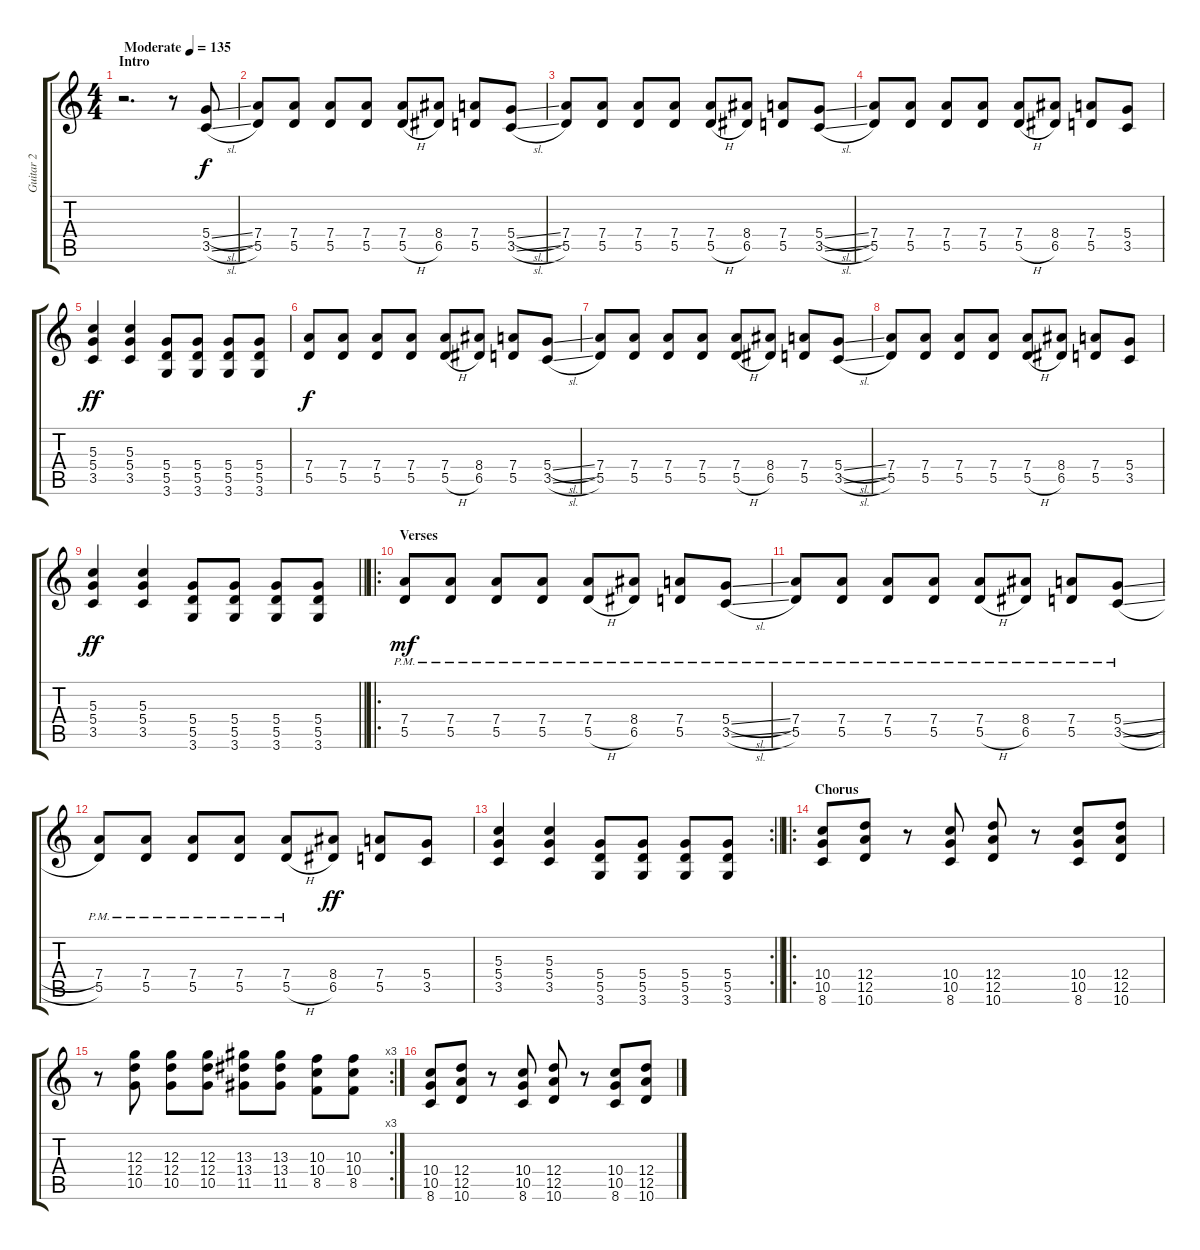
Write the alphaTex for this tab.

\track ("Guitar 2" "Guitar 2") {instrument distortionguitar}
\staff {score tabs}
\tuning (E4 B3 G3 D3 A2 E2) {hide}
\ts (4 4)
\section ("" "Intro")
\tempo (135 "Moderate")
\clef g2
\ks c
r.2{d dy f instrument distortionguitar} r.8 (5.4{sl} 3.5{sl}).8 |
(7.4 5.5).8 (7.4 5.5).8 (7.4 5.5).8 (7.4 5.5).8 (7.4 5.5{h}).8 (8.4 6.5).8 (7.4 5.5).8 (5.4{sl} 3.5{sl}).8 |
(7.4 5.5).8 (7.4 5.5).8 (7.4 5.5).8 (7.4 5.5).8 (7.4 5.5{h}).8 (8.4 6.5).8 (7.4 5.5).8 (5.4{sl} 3.5{sl}).8 |
(7.4 5.5).8 (7.4 5.5).8 (7.4 5.5).8 (7.4 5.5).8 (7.4 5.5{h}).8 (8.4 6.5).8 (7.4 5.5).8 (5.4 3.5).8 |
(5.3 5.4 3.5).4{dy ff} (5.3 5.4 3.5).4 (5.4 5.5 3.6).8 (5.4 5.5 3.6).8 (5.4 5.5 3.6).8 (5.4 5.5 3.6).8 |
(7.4 5.5).8{dy f} (7.4 5.5).8 (7.4 5.5).8 (7.4 5.5).8 (7.4 5.5{h}).8 (8.4 6.5).8 (7.4 5.5).8 (5.4{sl} 3.5{sl}).8 |
(7.4 5.5).8 (7.4 5.5).8 (7.4 5.5).8 (7.4 5.5).8 (7.4 5.5{h}).8 (8.4 6.5).8 (7.4 5.5).8 (5.4{sl} 3.5{sl}).8 |
(7.4 5.5).8 (7.4 5.5).8 (7.4 5.5).8 (7.4 5.5).8 (7.4 5.5{h}).8 (8.4 6.5).8 (7.4 5.5).8 (5.4 3.5).8 |
\barLineRight lightlight
(5.3 5.4 3.5).4{dy ff} (5.3 5.4 3.5).4 (5.4 5.5 3.6).8 (5.4 5.5 3.6).8 (5.4 5.5 3.6).8 (5.4 5.5 3.6).8 |
\ro
\section ("" "Verses")
(7.4{pm} 5.5{pm}).8{dy mf} (7.4{pm} 5.5{pm}).8 (7.4{pm} 5.5{pm}).8 (7.4{pm} 5.5{pm}).8 (7.4{pm} 5.5{h pm}).8 (8.4{pm} 6.5{pm}).8 (7.4{pm} 5.5{pm}).8 (5.4{sl pm} 3.5{sl pm}).8 |
(7.4{pm} 5.5{pm}).8 (7.4{pm} 5.5{pm}).8 (7.4{pm} 5.5{pm}).8 (7.4{pm} 5.5{pm}).8 (7.4{pm} 5.5{h pm}).8 (8.4{pm} 6.5{pm}).8 (7.4{pm} 5.5{pm}).8 (5.4{sl pm} 3.5{sl pm}).8 |
(7.4{pm} 5.5{pm}).8 (7.4{pm} 5.5{pm}).8 (7.4{pm} 5.5{pm}).8 (7.4{pm} 5.5{pm}).8 (7.4{pm} 5.5{h pm}).8 (8.4 6.5).8{dy ff} (7.4 5.5).8 (5.4 3.5).8 |
\rc 2
\barLineRight lightlight
(5.3 5.4 3.5).4 (5.3 5.4 3.5).4 (5.4 5.5 3.6).8 (5.4 5.5 3.6).8 (5.4 5.5 3.6).8 (5.4 5.5 3.6).8 |
\ro
\section ("" "Chorus")
(10.4 10.5 8.6).8 (12.4 12.5 10.6).8 r.8 (10.4 10.5 8.6).8 (12.4 12.5 10.6).8 r.8 (10.4 10.5 8.6).8 (12.4 12.5 10.6).8 |
\rc 3
r.8 (12.3 12.4 10.5).8 (12.3 12.4 10.5).8 (12.3 12.4 10.5).8 (13.3 13.4 11.5).8 (13.3 13.4 11.5).8 (10.3 10.4 8.5).8 (10.3 10.4 8.5).8 |
(10.4 10.5 8.6).8 (12.4 12.5 10.6).8 r.8 (10.4 10.5 8.6).8 (12.4 12.5 10.6).8 r.8 (10.4 10.5 8.6).8 (12.4 12.5 10.6).8
